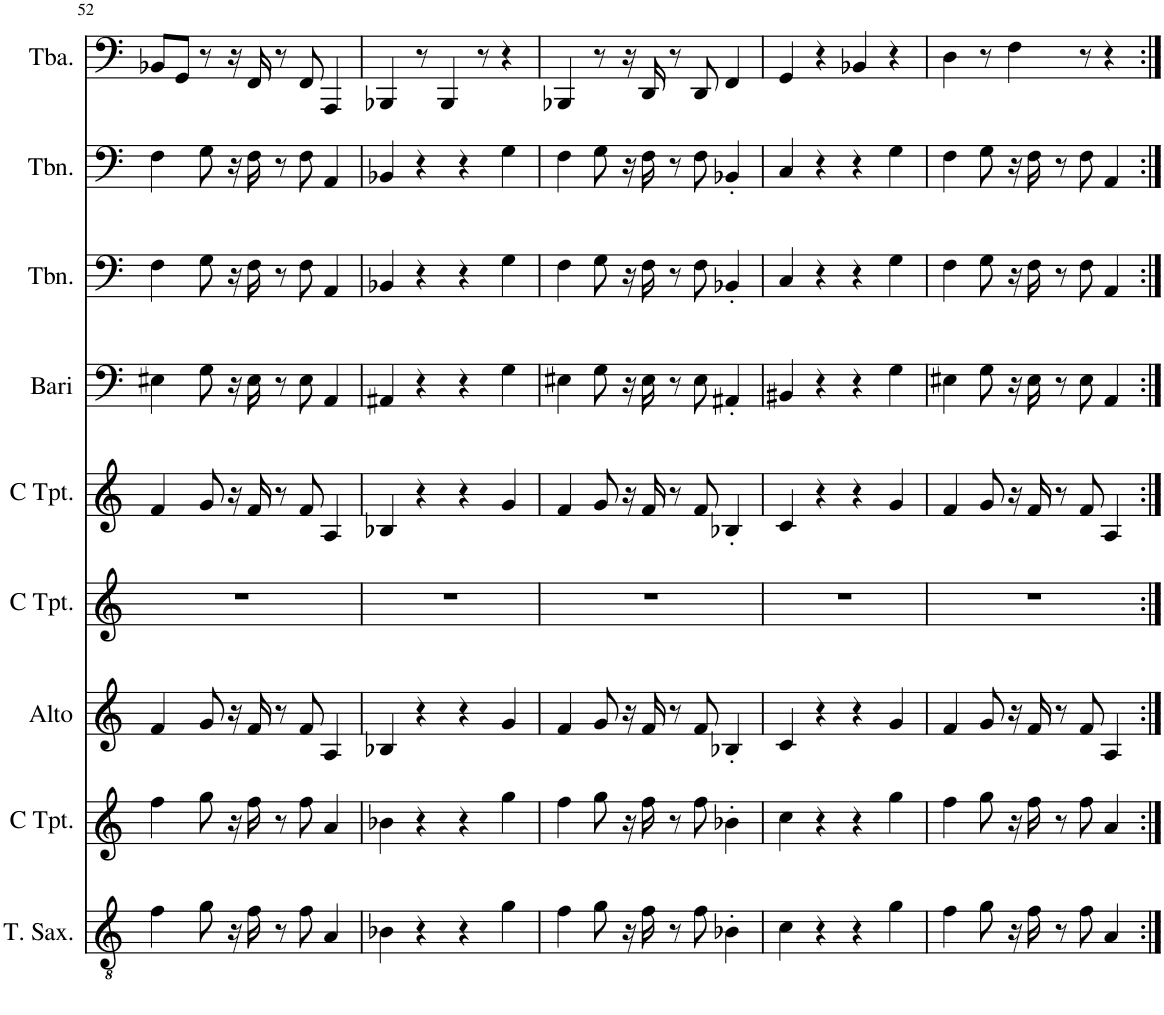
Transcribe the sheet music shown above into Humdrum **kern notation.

**kern	**kern	**kern	**kern	**kern	**kern	**kern	**kern	**kern
*part9	*part8	*part7	*part6	*part5	*part4	*part3	*part2	*part1
*staff9	*staff8	*staff7	*staff6	*staff5	*staff4	*staff3	*staff2	*staff1
*I"Tenor Saxophone	*I"C Trumpet	*I"Alto Sax	*I"C Trumpet	*I"C Trumpet	*I"Baritone Sax	*I"Trombone	*I"Trombone	*I"Tuba
*I'T. Sax.	*I'C Tpt.	*I'Alto	*I'C Tpt.	*I'C Tpt.	*I'Bari	*I'Tbn.	*I'Tbn.	*I'Tba.
!!LO:PB:g=z
*clefGv2	*clefG2	*clefG2	*clefG2	*clefG2	*clefF4	*clefF4	*clefF4	*clefF4
*Trd8c14	*	*	*	*	*	*	*	*
*k[]	*k[]	*k[]	*k[]	*k[]	*k[]	*k[]	*k[]	*k[]
*M4/4	*M4/4	*M4/4	*M4/4	*M4/4	*M4/4	*M4/4	*M4/4	*M4/4
=52	=52	=52	=52	=52	=52	=52	=52	=52
4f\	4ff\	4f/	1r	4f/	4E#X\	4F\	4F\	8BB-X/L
.	.	.	.	.	.	.	.	8GG/J
8g\	8gg\	8g/	.	8g/	8G\	8G\	8G\	8r
16r	16r	16r	.	16r	16r	16r	16r	16r
16f\	16ff\	16f/	.	16f/	16E#\	16F\	16F\	16FF/
8r	8r	8r	.	8r	8r	8r	8r	8r
8f\	8ff\	8f/	.	8f/	8E#\	8F\	8F\	8FF/
4A/	4a/	4A/	.	4A/	4AA/	4AA/	4AA/	4AAA/
=53	=53	=53	=53	=53	=53	=53	=53	=53
4B-X\	4b-X\	4B-X/	1r	4B-X/	4AA#X/	4BB-X/	4BB-X/	4BBB-X/
4r	4r	4r	.	4r	4r	4r	4r	8r
.	.	.	.	.	.	.	.	4BBB-/
4r	4r	4r	.	4r	4r	4r	4r	.
.	.	.	.	.	.	.	.	8r
4g\	4gg\	4g/	.	4g/	4G\	4G\	4G\	4r
=54	=54	=54	=54	=54	=54	=54	=54	=54
4f\	4ff\	4f/	1r	4f/	4E#X\	4F\	4F\	4BBB-X/
8g\	8gg\	8g/	.	8g/	8G\	8G\	8G\	8r
16r	16r	16r	.	16r	16r	16r	16r	16r
16f\	16ff\	16f/	.	16f/	16E#\	16F\	16F\	16DD/
8r	8r	8r	.	8r	8r	8r	8r	8r
8f\	8ff\	8f/	.	8f/	8E#\	8F\	8F\	8DD/
4B-X'\	4b-X'\	4B-X'/	.	4B-X'/	4AA#X'/	4BB-X'/	4BB-X'/	4FF/
=55	=55	=55	=55	=55	=55	=55	=55	=55
4c\	4cc\	4c/	1r	4c/	4BB#X/	4C/	4C/	4GG/
4r	4r	4r	.	4r	4r	4r	4r	4r
4r	4r	4r	.	4r	4r	4r	4r	4BB-X/
4g\	4gg\	4g/	.	4g/	4G\	4G\	4G\	4r
=56	=56	=56	=56	=56	=56	=56	=56	=56
4f\	4ff\	4f/	1r	4f/	4E#X\	4F\	4F\	4D\
8g\	8gg\	8g/	.	8g/	8G\	8G\	8G\	8r
16r	16r	16r	.	16r	16r	16r	16r	4F\
16f\	16ff\	16f/	.	16f/	16E#\	16F\	16F\	.
8r	8r	8r	.	8r	8r	8r	8r	.
8f\	8ff\	8f/	.	8f/	8E#\	8F\	8F\	8r
4A/	4a/	4A/	.	4A/	4AA/	4AA/	4AA/	4r
=:|!	=:|!	=:|!	=:|!	=:|!	=:|!	=:|!	=:|!	=:|!
*-	*-	*-	*-	*-	*-	*-	*-	*-
